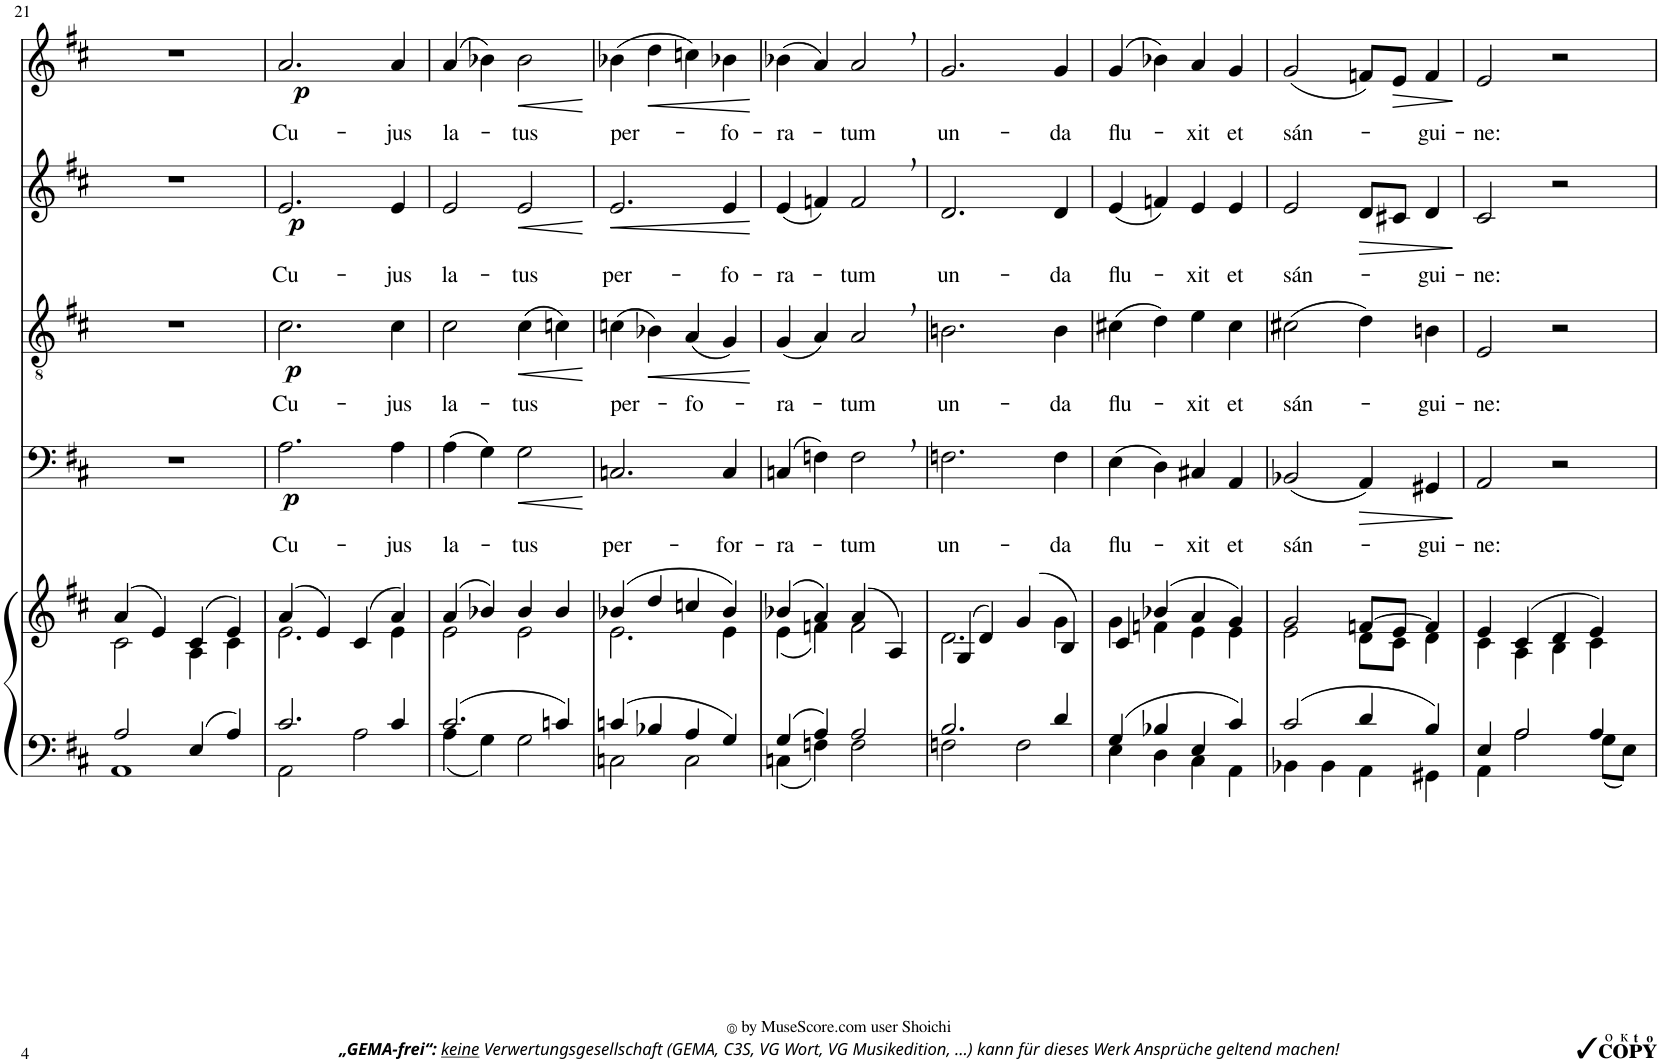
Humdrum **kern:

**kern	**kern	**kern	**text	**dynam	**kern	**text	**dynam	**kern	**text	**dynam	**kern	**text	**dynam
*part5	*part5	*part4	*part4	*part4	*part3	*part3	*part3	*part2	*part2	*part2	*part1	*part1	*part1
*staff6	*staff5	*staff4	*staff4	*staff4	*staff3	*staff3	*staff3	*staff2	*staff2	*staff2	*staff1	*staff1	*staff1
*I"Organ	*	*I"Bass	*	*	*I"Tenor	*	*	*I"Alto	*	*	*I"Soprano	*	*
!!LO:PB:g=z
*clefF4	*clefG2	*clefF4	*	*	*clefGv2	*	*	*clefG2	*	*	*clefG2	*	*
*k[f#c#]	*k[f#c#]	*k[f#c#]	*	*	*k[f#c#]	*	*	*k[f#c#]	*	*	*k[f#c#]	*	*
*M4/4	*M4/4	*M4/4	*	*	*M4/4	*	*	*M4/4	*	*	*M4/4	*	*
*met(c|)	*met(c|)	*met(c|)	*	*	*met(c|)	*	*	*met(c|)	*	*	*met(c|)	*	*
=21	=21	=21	=21	=21	=21	=21	=21	=21	=21	=21	=21	=21	=21
*^	*^	*	*	*	*	*	*	*	*	*	*	*	*
2A/	1AA	(4a/	2c#\	1r	.	.	1r	.	.	1r	.	.	1r	.	.
.	.	4e/)	.	.	.	.	.	.	.	.	.	.	.	.	.
4E/	.	(4c#/	4A\	.	.	.	.	.	.	.	.	.	.	.	.
4A/	.	4e/)	4c#\	.	.	.	.	.	.	.	.	.	.	.	.
=22	=22	=22	=22	=22	=22	=22	=22	=22	=22	=22	=22	=22	=22	=22	=22
!	!	!	!	!	!LO:LY:b	!LO:DY:b	!	!LO:LY:b	!LO:DY:b	!	!LO:LY:b	!LO:DY:b	!	!LO:LY:b	!LO:DY:b
2.c#/	2AA\	(4a/	2.e\	2.A\	Cu-	p	2.c#\	Cu-	p	2.e/	Cu-	p	2.a/	Cu-	p
.	.	4e/)	.	.	.	.	.	.	.	.	.	.	.	.	.
.	2A\	(4c#/	.	.	.	.	.	.	.	.	.	.	.	.	.
!	!	!	!	!	!LO:LY:b	!	!	!LO:LY:b	!	!	!LO:LY:b	!	!	!LO:LY:b	!
4c#/	.	4a/)	4e\	4A\	-jus	.	4c#\	-jus	.	4e/	-jus	.	4a/	-jus	.
=23	=23	=23	=23	=23	=23	=23	=23	=23	=23	=23	=23	=23	=23	=23	=23
!	!	!	!	!	!LO:LY:b	!	!	!LO:LY:b	!	!	!LO:LY:b	!	!	!LO:LY:b	!
2.c#/	4A\	(4a/	2e\	(4A\	la-	.	2c#\	la-	.	2e/	la-	.	(4a/	la-	.
.	4G\	4b-X/)	.	4G\)	.	.	.	.	.	.	.	.	4b-X\)	.	.
!	!	!	!	!	!LO:LY:b	!LO:HP:b	!	!LO:LY:b	!LO:HP:b	!	!LO:LY:b	!LO:HP:b	!	!LO:LY:b	!LO:HP:b
.	2G\	4b-/	2e\	2G\	tus	<	(4c#\	-tus	<	2e/	-tus	<	2b-\	-tus	<
4cn/	.	4b-/	.	.	.	.	4cn\)	.	.	.	.	.	.	.	.
*v	*v	*	*	*	*	*	*	*	*	*	*	*	*	*	*
*	*v	*v	*	*	*	*	*	*	*	*	*	*	*	*
.	.	.	.	[	.	.	[	.	.	[	.	.	[
=24	=24	=24	=24	=24	=24	=24	=24	=24	=24	=24	=24	=24	=24
*^	*^	*	*	*	*	*	*	*	*	*	*	*	*
!	!	!	!	!	!LO:LY:b	!	!	!LO:LY:b	!	!	!LO:LY:b	!LO:HP:b	!	!LO:LY:b	!
4cn/	2Cn\	(4b-X/	2.e\	2.Cn/	per-	.	(4cn\	per-	.	2.e/	per-	<	(4b-X\	per-	.
!	!	!	!	!	!	!	!	!	!LO:HP:b	!	!	!	!	!	!LO:HP:b
4B-X/	.	4dd/	.	.	.	.	4B-X\)	.	<	.	.	.	4dd\	.	<
!	!	!	!	!	!	!	!	!LO:LY:b	!	!	!	!	!	!	!
4A/	2C\	4ccn/	.	.	.	.	(4A/	fo-	.	.	.	.	4ccn\)	.	.
!	!	!	!	!	!LO:LY:b	!	!	!	!	!	!LO:LY:b	!	!	!LO:LY:b	!
4G/	.	4b-/)	4e\	4C/	for-	.	4G/)	.	.	4e/	-fo-	.	4b-X\	-fo-	.
*v	*v	*	*	*	*	*	*	*	*	*	*	*	*	*	*
*	*v	*v	*	*	*	*	*	*	*	*	*	*	*	*
.	.	.	.	.	.	.	[	.	.	[	.	.	[
=25	=25	=25	=25	=25	=25	=25	=25	=25	=25	=25	=25	=25	=25
*^	*^	*	*	*	*	*	*	*	*	*	*	*	*
!	!	!	!	!	!LO:LY:b	!	!	!LO:LY:b	!	!	!LO:LY:b	!	!	!LO:LY:b	!
4G/	4Cn\	(4b-X/	(4e\	(4Cn/	-ra-	.	(4G/	-ra-	.	(4e/	-ra-	.	(4b-X\	-ra-	.
4A/	4Fn\	4a/)	4fn\)	4Fn\)	.	.	4A/)	.	.	4fn/)	.	.	4a/)	.	.
!	!	!	!	!	!LO:LY:b	!	!	!LO:LY:b	!	!	!LO:LY:b	!	!	!LO:LY:b	!
2A/	2F\	(4a/	2f\	2F,\	tum	.	2A,/	tum	.	2f,/	tum	.	2a,/	tum	.
.	.	4A/)	.	.	.	.	.	.	.	.	.	.	.	.	.
=26	=26	=26	=26	=26	=26	=26	=26	=26	=26	=26	=26	=26	=26	=26	=26
!	!	!	!	!	!LO:LY:b	!	!	!LO:LY:b	!	!	!LO:LY:b	!	!	!LO:LY:b	!
2.B/	2Fn\	(4G/	2.d\	2.Fn\	un-	.	2.Bn\	un-	.	2.d/	un-	.	2.g/	un-	.
.	.	4d/)	.	.	.	.	.	.	.	.	.	.	.	.	.
.	2F\	(4g/	.	.	.	.	.	.	.	.	.	.	.	.	.
!	!	!	!	!	!LO:LY:b	!	!	!LO:LY:b	!	!	!LO:LY:b	!	!	!LO:LY:b	!
4d/	.	4B/)	4g\	4F\	-da	.	4B\	-da	.	4d/	-da	.	4g/	-da	.
=27	=27	=27	=27	=27	=27	=27	=27	=27	=27	=27	=27	=27	=27	=27	=27
!	!	!	!	!	!LO:LY:b	!	!	!LO:LY:b	!	!	!LO:LY:b	!	!	!LO:LY:b	!
4G/	4E\	4c#/	4g\	(4E\	flu-	.	(4c#X\	flu-	.	(4e/	flu-	.	(4g/	flu-	.
4B-X/	4D\	(4b-X/	4fn\	4D\)	.	.	4d\)	.	.	4fn/)	.	.	4b-X\)	.	.
!	!	!	!	!	!LO:LY:b	!	!	!LO:LY:b	!	!	!LO:LY:b	!	!	!LO:LY:b	!
4E/	4C#\	4a/	4e\	4C#X/	-xit	.	4e\	-xit	.	4e/	-xit	.	4a/	-xit	.
!	!	!	!	!	!LO:LY:b	!	!	!LO:LY:b	!	!	!LO:LY:b	!	!	!LO:LY:b	!
4c#/	4AA\	4g/)	4e\	4AA/	et	.	4c#\	et	.	4e/	et	.	4g/	et	.
=28	=28	=28	=28	=28	=28	=28	=28	=28	=28	=28	=28	=28	=28	=28	=28
!	!	!	!	!	!LO:LY:b	!	!	!LO:LY:b	!	!	!LO:LY:b	!	!	!LO:LY:b	!
2c#/	4BB-X\	2g/	2e\	(2BB-X/	sán-	.	(2c#X\	sán-	.	2e/	sán-	.	(2g/	sán-	.
.	4BB-\	.	.	.	.	.	.	.	.	.	.	.	.	.	.
!	!	!	!	!	!	!LO:HP:b	!	!	!	!	!	!LO:HP:b	!	!	!
4d/	4AA\	[8fn/L	8d\L	4AA/)	.	>	4d\)	.	.	8d/L	.	>	8fn/L)	.	.
!	!	!	!	!	!	!	!	!	!	!	!	!	!	!	!LO:HP:b
.	.	8e/J	8c#\J	.	.	.	.	.	.	8c#X/J	.	.	8e/J	.	>
!	!	!	!	!	!LO:LY:b	!	!	!LO:LY:b	!	!	!LO:LY:b	!	!	!LO:LY:b	!
4B/	4GG#X\	4f/]	4d\	4GG#X/	gui-	.	4Bn\	gui-	.	4d/	gui-	.	4f/	-gui-	.
*v	*v	*	*	*	*	*	*	*	*	*	*	*	*	*	*
*	*v	*v	*	*	*	*	*	*	*	*	*	*	*	*
.	.	.	.	]	.	.	.	.	.	]	.	.	]
=29	=29	=29	=29	=29	=29	=29	=29	=29	=29	=29	=29	=29	=29
*^	*^	*	*	*	*	*	*	*	*	*	*	*	*
!	!	!	!	!	!LO:LY:b	!	!	!LO:LY:b	!	!	!LO:LY:b	!	!	!LO:LY:b	!
4E/	4AA\	4e/	4c#\	2AA/	-ne:	.	2E/	-ne:	.	2c#/	-ne:	.	2e/	-ne:	.
2A/	2A\	(4c#/	4A\	.	.	.	.	.	.	.	.	.	.	.	.
.	.	4d/	4B\	2r	.	.	2r	.	.	2r	.	.	2r	.	.
4A/	8G\L	4e/)	4c#\	.	.	.	.	.	.	.	.	.	.	.	.
.	8E\J	.	.	.	.	.	.	.	.	.	.	.	.	.	.
*v	*v	*	*	*	*	*	*	*	*	*	*	*	*	*	*
*	*v	*v	*	*	*	*	*	*	*	*	*	*	*	*
=	=	=	=	=	=	=	=	=	=	=	=	=	=
*-	*-	*-	*-	*-	*-	*-	*-	*-	*-	*-	*-	*-	*-
